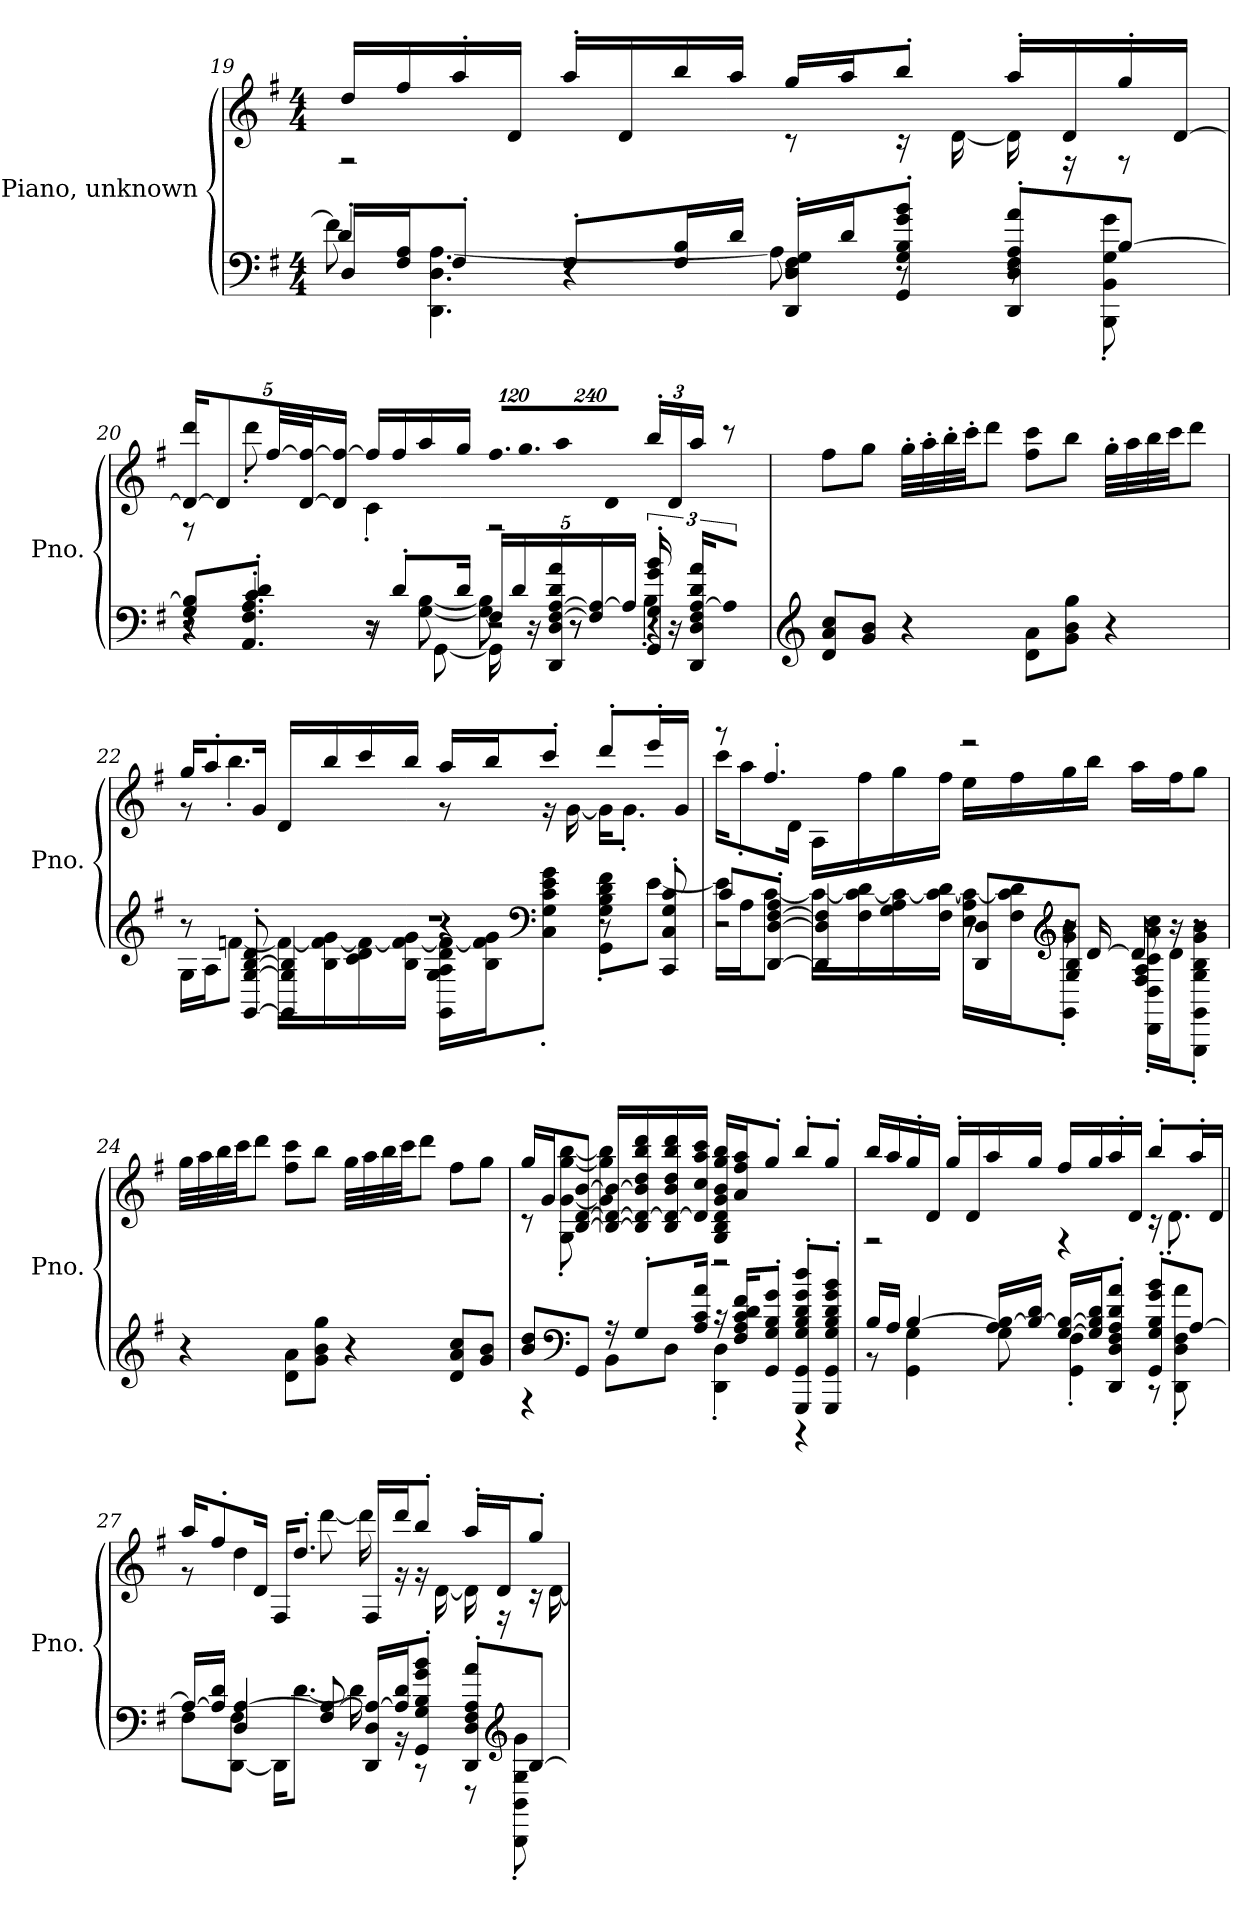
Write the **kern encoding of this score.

**kern	**kern
*part1	*part1
*staff2	*staff1
*I"Piano, unknown	*
*I'Pno.	*
*clefF4	*clefG2
*k[f#]	*k[f#]
*M4/4	*M4/4
=19	=19
*^	*^
*	*^	*	*
16D/LL	8f#\]	4d'/	16dd/LL	2r
16F#/ 16A/J	.	.	16ff#/	.
8F#'/J	4.DD\ 4.D\ [4.A\	.	16aa'/	.
.	.	.	16d/JJ	.
8F#'/L	.	4r	16aa'/LL	.
.	.	.	16d/	.
16F#/ 16B/L	.	.	16bb/	.
16d/JJ	.	.	16aa/JJ	.
16DD/' 16D/' 16F#/' 16G/'LL	8A\]	2r	16gg/LL	8r
16d/J	.	.	16aa/J	.
8GG/' 8G/' 8B/' 8g/' 8b/'J	8r	.	8bb'/J	16r
.	.	.	.	[16d\
8DD/' 8D/' 8F#/' 8A/' 8a/'L	8r	.	16aa'/LL	16d\]
.	.	.	16d/	16r
[8B/J	8BBB\' 8BB\' 8G\' 8g\'	.	16gg'/	8r
.	.	.	[16d/JJ	.
!!LO:PB:g=z	!!
=20	=20	=20	=20	=20
*	*	*^	*	*
*	*	*	*	*Xbrackettup	*
8G/ 8B/]L	4r	8r	4r	20d/_ 20ddd/KL	8r
.	.	.	.	10d/]	.
8c/' 8d/'J	.	4.AA/' 4.F#/' 4.A/'	.	.	8ddd'\
.	.	.	.	[40ff#/LL	.
.	.	.	.	[40d/ 40ff#/_J	.
.	.	.	.	20d/] 20ff#/_JJ	.
16r	8r	.	8r	16ff#/LL]	4c'\
8d'/L	.	.	.	16ff#/	.
.	[8G\ [8B\	.	[8GG\	16aa/	.
16d/Jk	.	.	.	16gg/JJ	.
*Xbrackettup	*	*	*	*	*
!	!	!	!	!LO:N:vis=32.	!
20F#/LL	8G\] 8B\]	2r	16GG\]	1920%103ff#/LLL	2r
20d/	.	.	.	.	.
!	!	!	!	!LO:N:vis=32.	!
.	.	.	.	1920%103gg/J	.
.	.	.	16r	.	.
20DD/ 20D/ [20F#/ [20A/ 20d/ 20a/	.	.	.	.	.
!	!	!	!	!LO:N:vis=16	!
.	.	.	.	1920%137aa/	.
.	8r	.	8r	.	.
20F#/] 20A/_	.	.	.	.	.
!	!	!	!	!LO:N:vis=16	!
.	.	.	.	1920%137d/JJ	.
20A/JJ]	.	.	.	.	.
*brackettup	*	*	*	*	*
24GG/' 24G/' 24g/' 24b/'	4B'\	.	4r	24bb'/LL	.
24r	.	.	.	24d/	.
24DD/ 24D/ 24F#/ [24A/ 24d/ 24a/KL	.	.	.	24aa/JJ	.
8A/J]	.	.	.	8r	.
*v	*v	*v	*v	*	*
*	*v	*v
!!LO:LB:g=z
=21	=21
*clefG2	*
8d/ 8a/ 8cc/L	8ff#\L
8g/ 8b/J	8gg\J
4r	32gg'\LLL
.	32aa'\
.	32bb'\
.	32ccc'\JJ
.	8ddd\J
8d\ 8a\L	8ff#\ 8ccc\L
8g\ 8b\ 8gg\J	8bb\J
4r	32gg'\LLL
.	32aa\
.	32bb\
.	32ccc\JJ
.	8ddd\J
=22	=22
*^	*^
*	*^	*	*
1r	16G\LL	8r	16gg/KL	8r
.	16A\J	.	8aa'/	.
.	[8fn\J	[8GG/' [8G/' [8B/' 8d/'	.	4.bb'\
.	.	.	16g/Jk	.
.	16f\LL_	4GG/] 4G/] 4B/]	16d/LL	.
.	16B\ 16f\_ 16g\	.	16bb/	.
.	16c\ 16d\ 16f\_	.	16ccc/	.
.	16B\ 16f\_ 16g\JJ	.	16bb/JJ	.
.	16GG\ 16G\ 16A\ 16d\ 16f\_LL	4r	16aa/LL	8r
.	16B\ 16f\] 16g\J	.	16bb/J	.
*clefF4	*	*	*	*
.	8C\' 8G\' 8c\' 8e\' 8g\'J	.	8ccc'/J	16r
.	.	.	.	[16g\
.	8GG\' 8G\' 8B\' 8d\' 8f\'L	8r	8ddd'/L	16g\KL]
.	.	.	.	8.g'\J
.	[8e\J	8CC/' 8C/' 8G/' 8c/'	16eee'/L	.
.	.	.	16g/JJ	.
!!LO:LB:g=z	!!
=23	=23	=23	=23	=23
2r	16e\LL]	8c/L	8r	16ccc\KL
.	16A\J	.	.	8aa'\
.	[8c\J	[8DD/' [8D/' [8F#/' 8A/'J	4.ff#'/	.
.	.	.	.	16d\Jk
.	16c\LL_	4DD/] 4D/] 4F#/]	.	16A\LL
.	16F#\ 16c\_ 16d\	.	.	16ff#\
.	16G\ 16A\ 16c\_	.	.	16gg\
.	16F#\ 16c\_ 16d\JJ	.	.	16ff#\JJ
8r	16E\ 16A\ 16c\_LL	8DD/ 8D/L	2r	16ee\LL
.	16F#\ 16c\] 16d\J	.	.	16ff#\
*clefG2	*	*	*	*
16r	8GG\' 8g\' 8b\'J	8G/ 8B/J	.	16gg\
[16d/	.	.	.	16bb\JJ
16d/]	16DD\' 16D\' 16c\' 16a\' 16cc\'LL	4F#/' 4A/'	.	16aa\LL
16r	16d\J	.	.	16ff#\J
8r	8GGG\' 8GG\' 8G\' 8B\' 8g\' 8b\'J	.	.	8gg\J
*v	*v	*v	*	*
*	*v	*v
=24	=24
4r	32gg\LLL
.	32aa\
.	32bb\
.	32ccc\JJ
.	8ddd\J
8d\ 8a\L	8ff#\ 8ccc\L
8g\ 8b\ 8gg\J	8bb\J
4r	32gg\LLL
.	32aa\
.	32bb\
.	32ccc\JJ
.	8ddd\J
8d/ 8a/ 8cc/L	8ff#\L
8g/ 8b/J	8gg\J
!!LO:LB:g=z
=25	=25
*^	*^
8b/ 8dd/L	4r	16gg/LL	8r
.	.	16g/J	.
*clefF4	*	*	*
8GG/J	.	[8B/ [8d/ [8b/J	8G\' [8g\' [8gg\' [8bb\'
16r	8BB\L	16B/_ 16d/_ 16b/_LL	4g\] 4gg\] 4bb\]
8G'/L	.	16B/] 16d/_ 16b/] 16dd/ 16bb/ 16ddd/	.
.	8D\J	16B/ 16d/_ 16b/ 16dd/ 16bb/ 16ddd/	.
16A/ 16c/ 16a/Jk	.	16d/] 16cc/ 16aa/ 16ccc/JJ	.
16r	4DD\' 4D\'	16G/ 16B/ 16d/ 16g/ 16b/ 16gg/ 16bb/LL	2r
16F#/ 16A/ 16c/ 16d/ 16f#/KL	.	16a/ 16ff#/ 16aa/J	.
8GG/' 8G/' 8B/' 8g/'J	.	8gg'/J	.
8GGG/' 8GG/' 8G/' 8B/' 8d/' 8g/' 8dd/'L	4r	8bb'/L	.
8GGG/' 8GG/' 8G/' 8B/' 8d/' 8g/' 8b/'J	.	8gg'/J	.
=26	=26	=26	=26
16B/LL	8r	16bb/LL	2r
16A/JJ	.	16aa/	.
[4B/	4GG\ 4G\	16gg'/	.
.	.	16d/JJ	.
.	.	16gg'/LL	.
.	.	16d/	.
16A/ 16B/_LL	8G\	16aa/	.
16B/_ 16d/JJ	.	16gg/JJ	.
[16G/ 16B/_LL	4GG\' 4F#\'	16ff#/LL	4r
16G/] 16B/] 16d/J	.	16gg/	.
8DD/' 8D/' 8F#/' 8A/' 8d/' 8a/'J	.	16aa'/	.
.	.	16d/JJ	.
8GG/' 8G/' 8B/' 8g/' 8b/'L	8r	8bb'/L	16r
.	.	.	8.d'\
[8A/J	8DD\' 8D\' 8F#\' 8a\'	16aa'/L	.
.	.	16d/JJ	.
!!LO:LB:g=z	!!
=27	=27	=27	=27
16A/LL_	8F#\L	16aa/KL	8r
16A/] 16d/JJ	.	8ff#'/	.
4D/ [4A/	[8DD\ 8F#\J	.	4dd\
.	.	16d/Jk	.
.	16DD\KL]	16F#/KL	.
.	[8.d\J	8.dd'/J	.
8F#/ 8A/_	.	.	[8ddd\
16DD/ 16D/ 16A/_LL	16d\]	16F#/LL	16ddd\]
16A/] 16d/J	16r	16ddd/J	16r
8GG/' 8G/' 8B/' 8g/' 8b/'J	8r	8bb'/J	16r
.	.	.	[16d\
8DD/' 8D/' 8F#/' 8A/' 8a/'L	8r	16aa'/LL	16d\]
.	.	16d/J	16r
*clefG2	*	*	*
[8B/J	8BBB\' 8BB\' 8G\' 8g\'	8gg'/J	16r
.	.	.	[16d\
*v	*v	*	*
*	*v	*v
=	=
*-	*-
